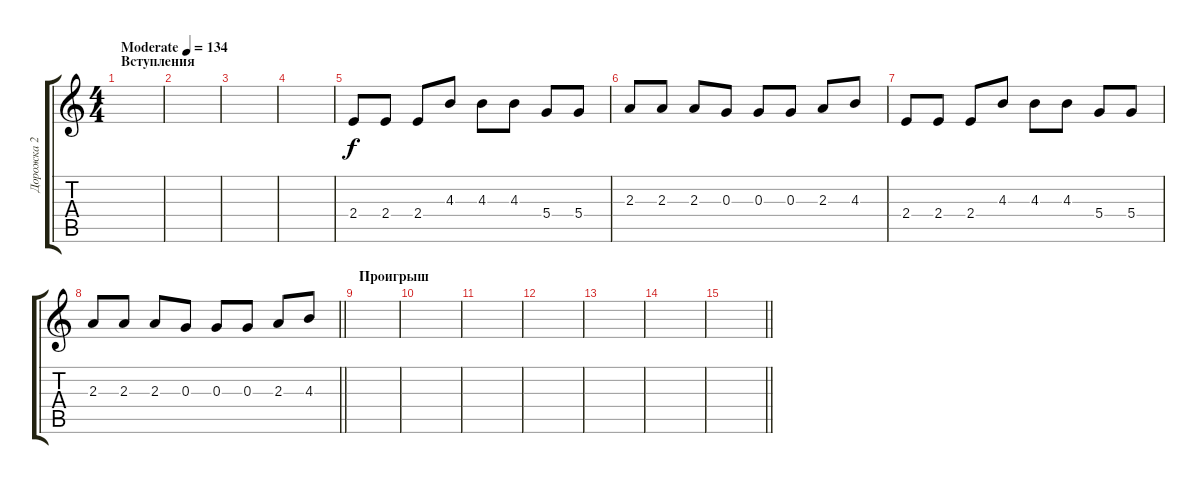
\track ("Дорожка 2" "Дорожка 2") {instrument distortionguitar}
\staff {score tabs}
\tuning (E4 B3 G3 D3 A2 E2) {hide}
\ts (4 4)
\section ("" "Вступления")
\tempo (134 "Moderate")
\clef g2
\ks c
|
|
|
|
2.4.8 2.4.8 2.4.8 4.3.8 4.3.8 4.3.8 5.4.8 5.4.8 |
2.3.8 2.3.8 2.3.8 0.3.8 0.3.8 0.3.8 2.3.8 4.3.8 |
2.4.8 2.4.8 2.4.8 4.3.8 4.3.8 4.3.8 5.4.8 5.4.8 |
\barLineRight lightlight
2.3.8 2.3.8 2.3.8 0.3.8 0.3.8 0.3.8 2.3.8 4.3.8 |
\section ("" "Проигрыш")
|
|
|
|
|
|
\barLineRight lightlight
